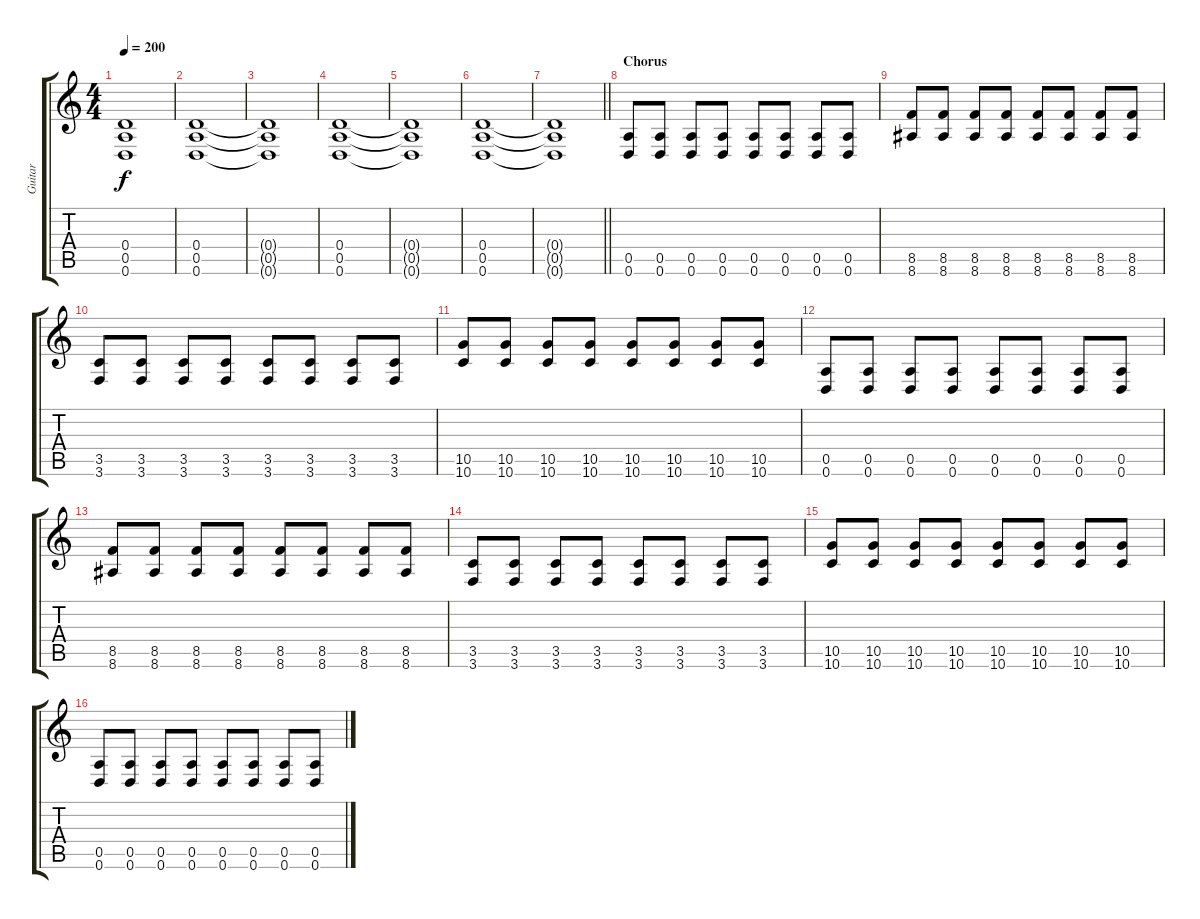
\track ("Guitar" "Guitar") {instrument distortionguitar}
\staff {score tabs}
\tuning (E4 B3 G3 D3 A2 D2) {hide}
\ts (4 4)
\tempo 200
\clef g2
\ks c
(0.4{t} 0.5{t} 0.6{t}).1{dy f} |
(0.4 0.5 0.6).1 |
(0.4{t} 0.5{t} 0.6{t}).1 |
(0.4 0.5 0.6).1 |
(0.4{t} 0.5{t} 0.6{t}).1 |
(0.4 0.5 0.6).1 |
\barLineRight lightlight
(0.4{t} 0.5{t} 0.6{t}).1 |
\section ("" "Chorus")
(0.5 0.6).8 (0.5 0.6).8 (0.5 0.6).8 (0.5 0.6).8 (0.5 0.6).8 (0.5 0.6).8 (0.5 0.6).8 (0.5 0.6).8 |
(8.5 8.6).8 (8.5 8.6).8 (8.5 8.6).8 (8.5 8.6).8 (8.5 8.6).8 (8.5 8.6).8 (8.5 8.6).8 (8.5 8.6).8 |
(3.5 3.6).8 (3.5 3.6).8 (3.5 3.6).8 (3.5 3.6).8 (3.5 3.6).8 (3.5 3.6).8 (3.5 3.6).8 (3.5 3.6).8 |
(10.5 10.6).8 (10.5 10.6).8 (10.5 10.6).8 (10.5 10.6).8 (10.5 10.6).8 (10.5 10.6).8 (10.5 10.6).8 (10.5 10.6).8 |
(0.5 0.6).8 (0.5 0.6).8 (0.5 0.6).8 (0.5 0.6).8 (0.5 0.6).8 (0.5 0.6).8 (0.5 0.6).8 (0.5 0.6).8 |
(8.5 8.6).8 (8.5 8.6).8 (8.5 8.6).8 (8.5 8.6).8 (8.5 8.6).8 (8.5 8.6).8 (8.5 8.6).8 (8.5 8.6).8 |
(3.5 3.6).8 (3.5 3.6).8 (3.5 3.6).8 (3.5 3.6).8 (3.5 3.6).8 (3.5 3.6).8 (3.5 3.6).8 (3.5 3.6).8 |
(10.5 10.6).8 (10.5 10.6).8 (10.5 10.6).8 (10.5 10.6).8 (10.5 10.6).8 (10.5 10.6).8 (10.5 10.6).8 (10.5 10.6).8 |
(0.5 0.6).8 (0.5 0.6).8 (0.5 0.6).8 (0.5 0.6).8 (0.5 0.6).8 (0.5 0.6).8 (0.5 0.6).8 (0.5 0.6).8
